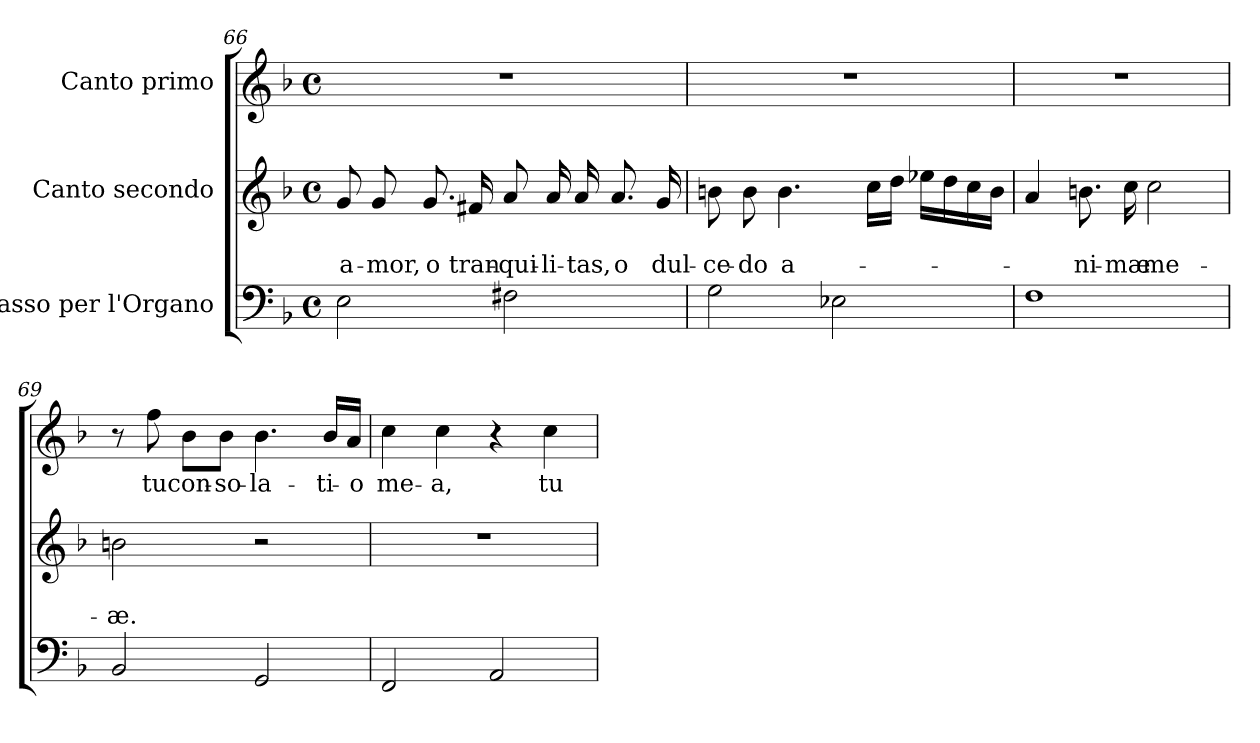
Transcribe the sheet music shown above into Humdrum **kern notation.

**kern	**kern	**text	**text	**kern	**text
*part3	*part2	*part2	*part2	*part1	*part1
*staff3	*staff2	*staff2	*staff2	*staff1	*staff1
*I"Basso per l'Organo	*I"Canto secondo	*	*	*I"Canto primo	*
!!LO:LB:g=z
*clefF4	*clefG2	*	*	*clefG2	*
*ITrd7c12	*	*	*	*	*
*k[b-]	*k[b-]	*	*	*k[b-]	*
*F:	*F:	*	*	*F:	*
*M4/4	*M4/4	*	*	*M4/4	*
*met(c)	*met(c)	*	*	*met(c)	*
=66	=66	=66	=66	=66	=66
!	!	!	!LO:LY:b	!	!
2EE\	8g/	.	a-	1r	.
!	!	!	!LO:LY:b	!	!
.	8g/	.	-mor,	.	.
!	!	!	!LO:LY:b	!	!
.	8.g/	.	o	.	.
!	!	!	!LO:LY:b	!	!
.	16f#X/	.	tran-	.	.
!	!	!	!LO:LY:b:rj	!	!
2FF#X\	8a/	.	-qui-	.	.
!	!	!	!LO:LY:b	!	!
.	16a/	.	-li-	.	.
!	!	!	!LO:LY:b	!	!
.	16a/	.	-tas,	.	.
!	!	!	!LO:LY:b	!	!
.	8.a/	.	o	.	.
!	!	!	!LO:LY:b	!	!
.	16g/	.	dul-	.	.
=67	=67	=67	=67	=67	=67
!	!	!	!LO:LY:b	!	!
2GG\	8b\	.	-ce-	1r	.
!	!	!	!LO:LY:b	!	!
.	8b\	.	-do	.	.
!	!	!	!LO:LY:b	!	!
.	4.b\	.	a-	.	.
2EE-X\	.	.	.	.	.
.	16cc\LL	.	.	.	.
.	16dd\JJ	.	.	.	.
.	16ee-X\LL	.	.	.	.
.	16dd\	.	.	.	.
.	16cc\	.	.	.	.
.	16b\JJ	.	.	.	.
=68	=68	=68	=68	=68	=68
1FF	4a/	.	.	1r	.
!	!	!	!LO:LY:b	!	!
.	8.b\	.	-ni-	.	.
!	!	!	!LO:LY:b	!	!
.	16cc\	.	-mæ	.	.
!	!	!	!LO:LY:b	!	!
.	2cc\	.	me-	.	.
!!LO:LB:g=z
=69	=69	=69	=69	=69	=69
!	!	!	!LO:LY:b	!	!
2BBB-/	2b\	.	-æ.	8r	.
!	!	!	!	!	!LO:LY:b
.	.	.	.	8ff\	tu
!	!	!	!	!	!LO:LY:b
.	.	.	.	8b-\L	con-
!	!	!	!	!	!LO:LY:b:rj
.	.	.	.	8b-\J	-so-
!	!	!	!	!	!LO:LY:b
2GGG/	2r	.	.	4.b-\	-la-
!	!	!	!	!	!LO:LY:b
.	.	.	.	16b-/LL	-ti-
!	!	!	!	!	!LO:LY:b:rj
.	.	.	.	16a/JJ	-o
=70	=70	=70	=70	=70	=70
!	!	!	!	!	!LO:LY:b
2FFF/	1r	.	.	4cc\	me-
!	!	!	!	!	!LO:LY:b
.	.	.	.	4cc\	-a,
2AAA/	.	.	.	4r	.
!	!	!	!	!	!LO:LY:b
.	.	.	.	4cc\	tu
=	=	=	=	=	=
*-	*-	*-	*-	*-	*-
